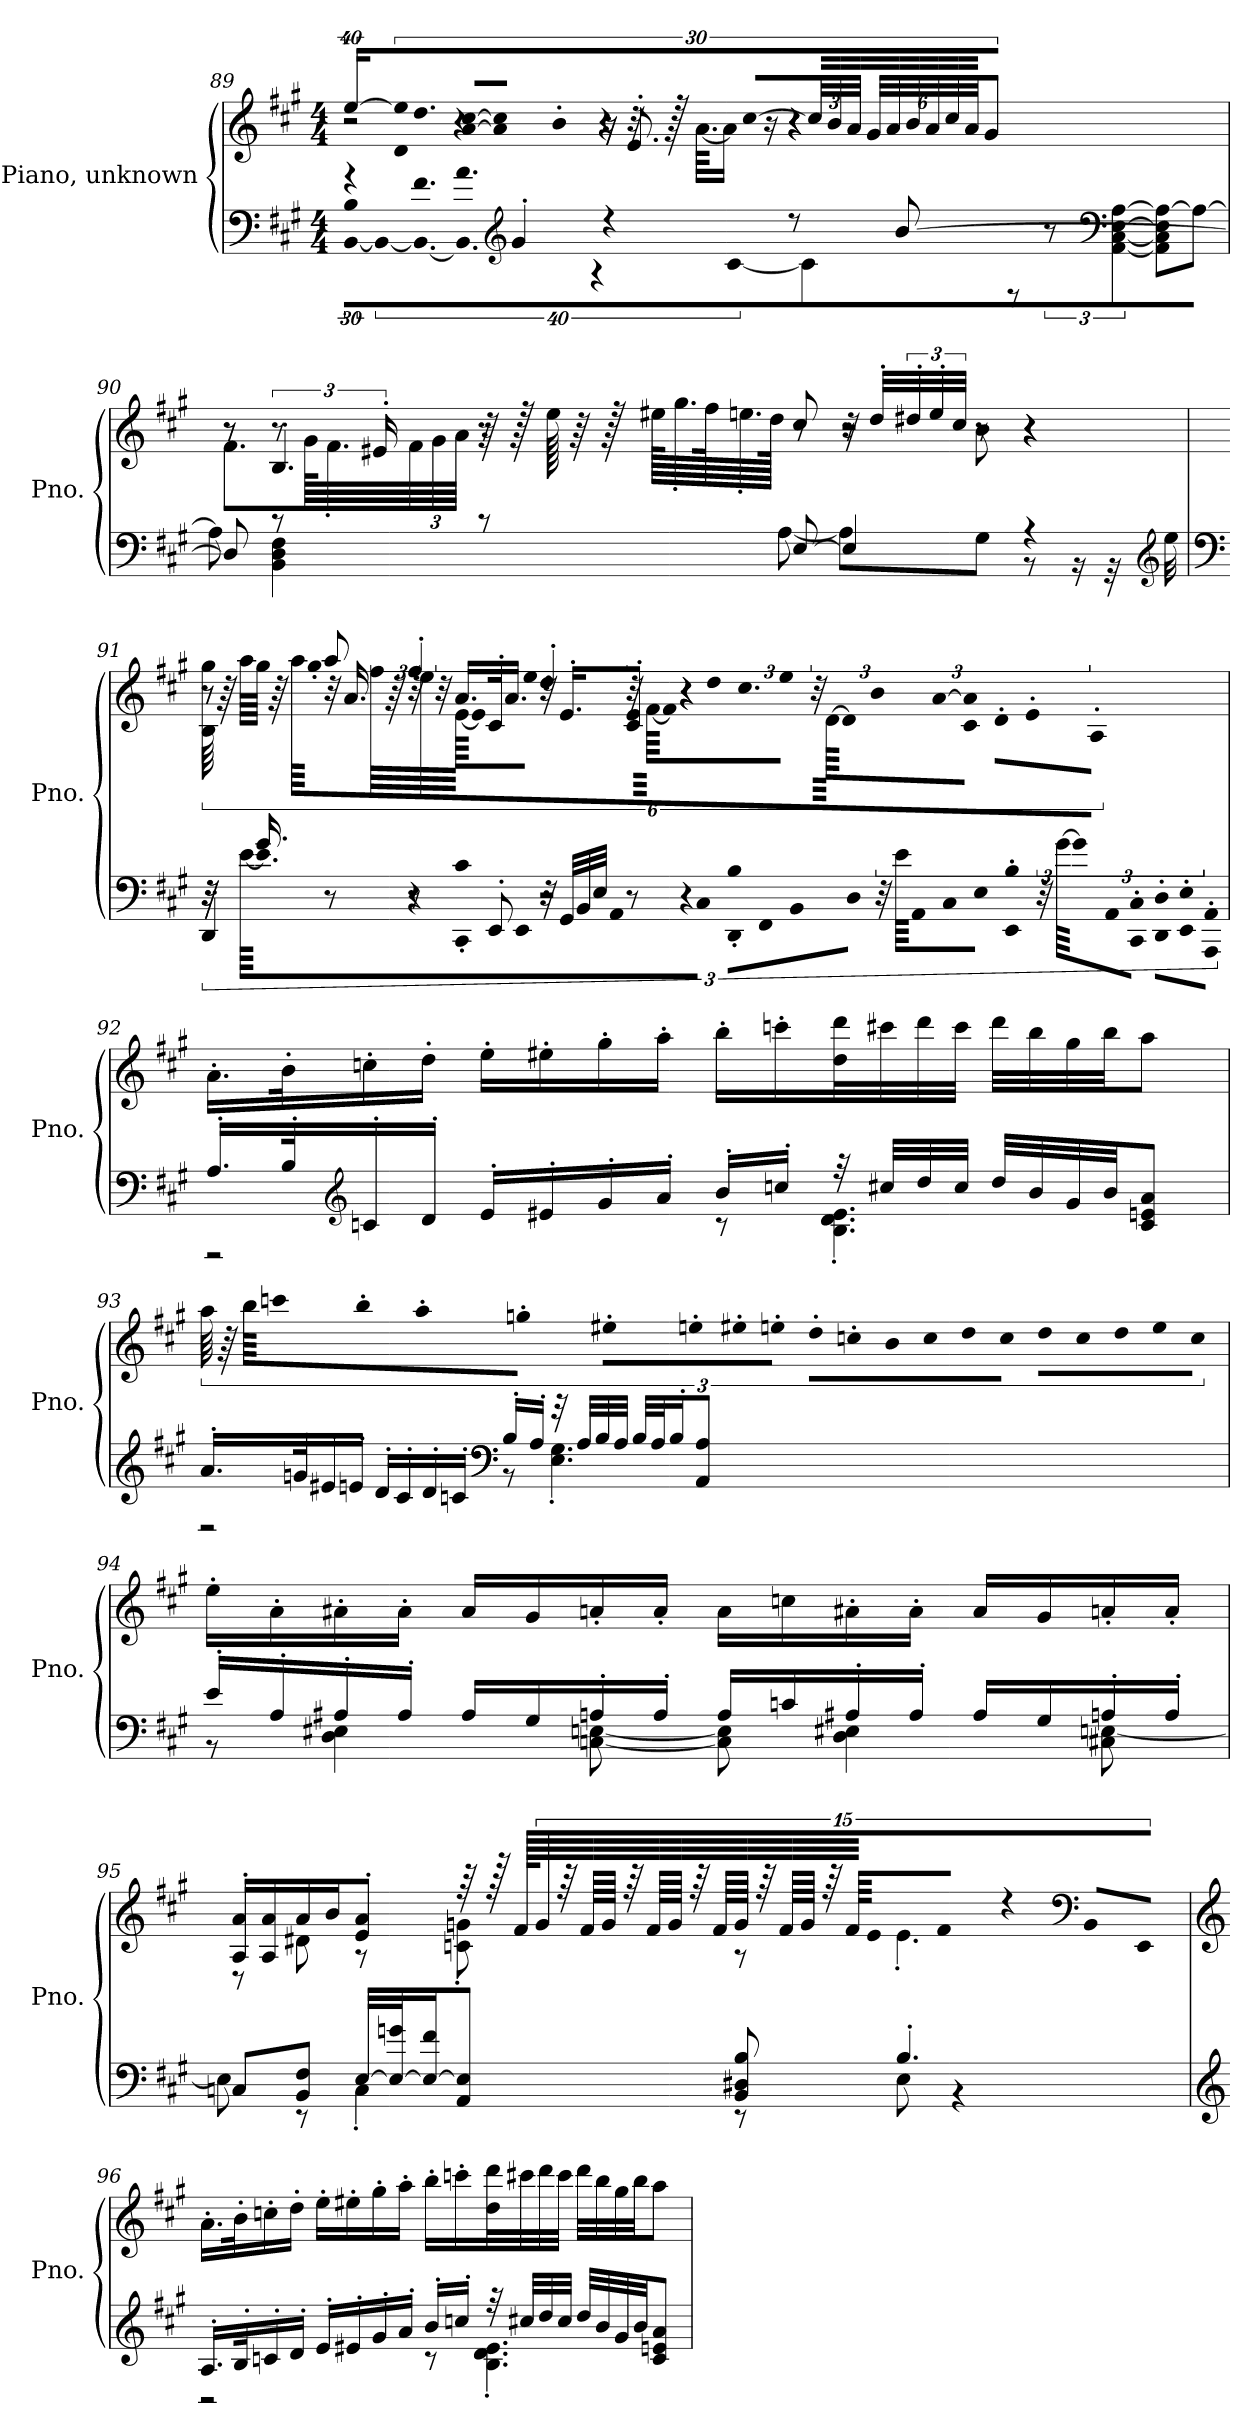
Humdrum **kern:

**kern	**kern
*part1	*part1
*staff2	*staff1
*I"Piano, unknown	*
*I'Pno.	*
!!LO:LB:g=z
*clefF4	*clefG2
*k[f#c#g#]	*k[f#c#g#]
*M4/4	*M4/4
=89	=89
*^	*
!	!LO:N:vis=64	!LO:N:vis=32
*	*	*^
*	*	*	*^
4r	[960%17BB\ 960%17B\KLLL	[640%23ee/LLL	2r	2r
!	!LO:N:vis=32	!	!	!
.	640%23BB\_	.	.	.
!	!	!LO:N:vis=64	!	!
.	.	960%17d/ 960%17ee/]K	.	.
!	!LO:N:vis=64.	!LO:N:vis=32.	!	!
.	640%17BB\_ 640%17f#\L	1920%103dd/JJJ	.	.
!	!LO:N:vis=64.	!	!	!
.	640%17BB\] 640%17a\JJJJ	.	.	.
.	1920ryy	.	.	.
!	!LO:N:vis=128	!LO:N:vis=128	!	!
.	1920%17r	1920%17r	.	.
!	!LO:N:vis=256	!LO:N:vis=256	!	!
.	[1920%17EE\	[1920%17a/ [1920%17cc#/KKKKL	.	.
.	4EE\]	8a/] 8cc#/]J	.	.
*clefG2	*	*	*	*
4g#'/	.	4b'/	.	.
.	8r	.	.	.
4r	12r	8r	16r	16r
.	.	.	32r	8.e'/
*clefF4	*	*	*	*
.	[6AA\ [6C#\ [6E\ [6A\	.	.	.
.	.	.	128r	.
.	.	.	[64.a\KKLL	.
.	.	[16cc#/LL	16a\JJ]	.
*	*	*Xbrackettup	*	*
.	.	48cc#/L]	16r	.
.	.	48b/	.	.
.	.	48a/JJJ	.	.
8r	8AA\] 8C#\] 8E\] 8A\_L	48g#/LLL	4r	4r
.	.	48a/	.	.
.	.	48b/	.	.
.	.	48a/	.	.
.	.	48cc#/	.	.
.	.	48a/JJ	.	.
[8D/	8A\J_	8g#/J	.	.
!!LO:LB:g=z	!!	!!
=90	=90	=90	=90	=90
8D/]	8A\]	8r	8.f#\L	8r
*	*	*brackettup	*	*
8r	4BB\ 4D\ 4F#\	12r	.	4.B'/
.	.	.	128g#\KLLL	.
.	.	.	64.f#'\	.
.	.	24e#X'/	.	.
*	*	*	*Xbrackettup	*
.	.	.	96f#\	.
.	.	.	96g#\	.
.	.	.	96a\JJJJ	.
8r	.	8r	64r	.
.	.	.	128r	.
.	.	.	128ee\	.
.	.	.	64r	.
.	.	.	128r	.
.	.	.	128ee#X\KLLLL	.
.	.	.	64.gg#'\	.
.	.	.	128ff#\K	.
.	.	.	64.een'\	.
.	.	.	128dd\JJJJk	.
[8E/	[8A\	8cc#/	8r	.
4E/]	8A\L]	32r	8r	2r
.	.	32dd'/LLL	.	.
.	.	48dd#X'/	.	.
.	.	48ee'/	.	.
.	.	48cc#/JJJ	.	.
.	8G#\J	8r	8b\	.
4r	8r	4r	4r	.
.	16r	.	.	.
.	32r	.	.	.
*clefG2	*	*	*	*
.	32ee\	.	.	.
*v	*v	*	*	*
!!LO:LB:g=z	!!	!!
=91	=91	=91	=91
*clefF4	*	*	*
*^	*	*	*
*	*^	*	*	*
*	*	*	*	*brackettup	*
32r	48r	4DD'/	8r	96B\ 96gg#\	8r
.	.	.	.	96r	.
.	[96e\KKLL	.	.	96aa\LLLL	.
16.g#/	16.e\]	.	.	96gg#\JJJJ	.
.	.	.	.	96r	.
.	.	.	.	96aa\KLLL	.
.	.	.	.	32gg#'\	.
.	.	.	.	96ff#\JJJk	.
.	.	.	.	96r	.
.	.	.	.	96ee\	.
8r	32CC#\' 32c#\'L	.	8aa/	48r	32r
.	.	.	.	[96e\KKLL	.
.	32EE\	.	.	16e\]	16.a/
.	32AA\	.	.	.	.
.	32C#\JJJ	.	.	32ee\JJk	.
4r	32DD\' 32B\'LLL	8r	4ff#'/	48r	32r
.	.	.	.	[96f#\KKLL	.
.	32FF#\	.	.	16f#\]	16.a/LL
.	32BB\	.	.	.	.
.	32D\JJJ	.	.	32dd\K	.
.	48r	8EE'/	.	16.cc#\	32c#'/K
.	96e\KLLL	.	.	.	.
.	32AA\	.	.	.	16.a/JJ
.	32C#\	.	.	.	.
.	32E\JJJ	.	.	32ee\JJk	.
32r	32EE\' 32B\'	2r	4dd'/	48r	32r
.	.	.	.	[96d\KKLL	.
32GG#/LLL	48r	.	.	16d\]	16.e'/KL
.	[96g#\KKLL	.	.	.	.
32BB/	16g#\]	.	.	.	.
32E/JJJ	.	.	.	32b\K	.
8r	16AA\	.	.	[16a\	8c#/' 8e/'J
.	16CC#\' 16C#\'JJ	.	.	16c#\ 16a\]JJ	.
4r	16DD\' 16D\'LL	.	4r	16d'\LL	4r
.	16EE\' 16E\'J	.	.	16e'\J	.
.	8AAA\' 8AA\'J	.	.	8A'\J	.
*	*v	*v	*	*	*
*	*	*v	*v	*v
!!LO:LB:g=z
=92	=92	=92
16.A'/LL	2r	16.a'\LL
32B'/K	.	32b'\K
*clefG2	*	*
16cn'/	.	16ccn'\
16d'/JJ	.	16dd'\JJ
16e'/LL	.	16ee'\LL
16e#X'/	.	16ee#X'\
16g#'/	.	16gg#'\
16a'/JJ	.	16aa'\JJ
16b'/LL	8r	16bb'\LL
16ccn'/JJ	.	16cccn'\
32r	4.B\' 4.d\' 4.e#\'	32dd\ 32ddd\L
32cc#X/LLL	.	32ccc#X\
32dd/	.	32ddd\
32cc#/JJJ	.	32ccc#\JJJ
32dd/LLL	.	32ddd\LLL
32b/	.	32bb\
32g#/	.	32gg#\
32b/JJ	.	32bb\JJ
8c/ 8en/ 8a/J	.	8aa\J
!!LO:PB:g=z
=93	=93	=93
16.a'/LL	2r	96aa\
.	.	96r
.	.	96bb\KKLL
.	.	16cccn\
32gn'/K	.	32bb'\K
16e#X'/	.	16aa'\
16en'/JJ	.	16ggn'\JJ
16d'/LL	.	16ee#X'\LL
16c#'/	.	16een'\
16d'/	.	16ee#X'\
16cn'/JJ	.	16een'\JJ
*clefF4	*	*
16B'/LL	8r	16dd'\LL
16A'/JJ	.	16ccn'\
32r	4.E\' 4.G#\'	32b\L
32A/LLL	.	32cc\
32B/	.	32dd\
32A/JJJ	.	32cc\JJJ
32B/LLL	.	32dd\LLL
32A/J	.	32cc\
16B'/J	.	32dd\
.	.	32ee\JJ
8AA/ 8A/J	.	8cc\J
!!LO:LB:g=z
=94	=94	=94
16e'/LL	8r	16ee'\LL
16A'/	.	16a'\
16A#X'/	4D\ 4E#X\	16a#X'\
16A#'/JJ	.	16a#'\JJ
16A#/LL	.	16a#/LL
16G#/	.	16g#/
16An'/	[8Cn\ [8En\	16an'/
16A'/JJ	.	16a'/JJ
16A/LL	8C\] 8E\]	16a\LL
16cn/	.	16ccn\
16A#X'/	4D\ 4E#X\	16a#X'\
16A#'/JJ	.	16a#'\JJ
16A#/LL	.	16a#/LL
16G#/	.	16g#/
16An'/	8C#X\ [8En\	16an'/
16A'/JJ	.	16a'/JJ
!!LO:LB:g=z
=95	=95	=95
*	*	*^
8Cn/L	8E\]	16A/' 16a/'LL	8r
.	.	16A/ 16a/	.
8BB/ 8F#/J	8r	16a/	8d#X\
.	.	16b/J	.
[32E/LLL	4C'\	8e/' 8a/'J	8r
32E/_ 32gn/J	.	.	.
16E/_ 16f#/J	.	.	.
8AA/ 8E/]J	.	64r	8cn\' 8gn\'
.	.	128r	.
.	.	128f#/KLLLL	.
.	.	96g/JJJJ	.
.	.	96r	.
.	.	96f#/LLLL	.
.	.	96g/JJJJ	.
.	.	96r	.
.	.	96f#/LLLL	.
.	.	96g/JJJJ	.
.	.	96r	.
.	.	96f#/LLLL	.
8BB/ 8D#X/ 8B/	8r	96g/JJJJ	8r
.	.	96r	.
.	.	96f#/LLLL	.
.	.	96g/JJJJ	.
.	.	96r	.
.	.	96f#/KLLL	.
.	.	32e/	.
.	.	32f#/JJJ	.
4.B'/	8E\	8r	4.e'\
*	*	*clefF4	*
.	4r	8BB/L	.
.	.	8EE/J	.
*	*	*v	*v
!!LO:LB:g=z
=96	=96	=96
*clefG2	*	*clefG2
16.A'/LL	2r	16.a'\LL
32B'/K	.	32b'\K
16cn'/	.	16ccn'\
16d'/JJ	.	16dd'\JJ
16e'/LL	.	16ee'\LL
16e#X'/	.	16ee#X'\
16g#'/	.	16gg#'\
16a'/JJ	.	16aa'\JJ
16b'/LL	8r	16bb'\LL
16ccn'/JJ	.	16cccn'\
32r	4.B\' 4.d\' 4.e#\'	32dd\ 32ddd\L
32cc#X/LLL	.	32ccc#X\
32dd/	.	32ddd\
32cc#/JJJ	.	32ccc#\JJJ
32dd/LLL	.	32ddd\LLL
32b/	.	32bb\
32g#/	.	32gg#\
32b/JJ	.	32bb\JJ
8c/ 8en/ 8a/J	.	8aa\J
*v	*v	*
=	=
*-	*-
